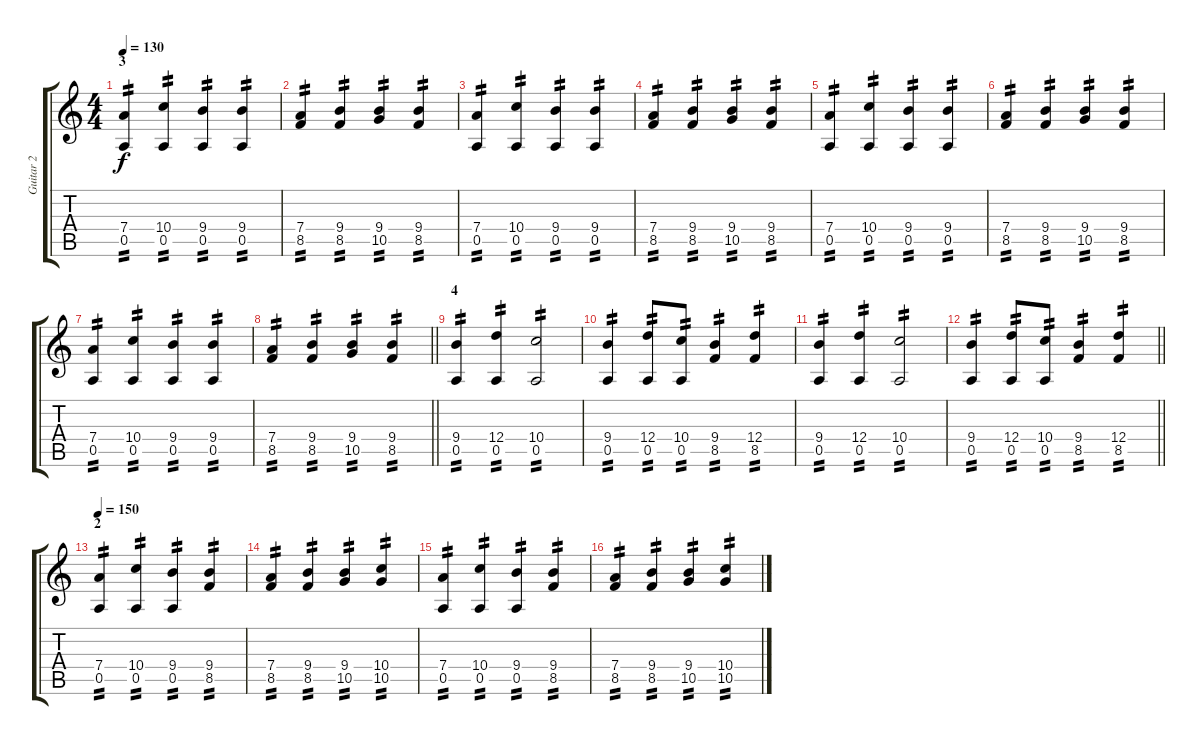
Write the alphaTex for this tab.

\track ("Guitar 2" "Guitar 2") {instrument distortionguitar}
\staff {score tabs}
\tuning (E4 B3 G3 D3 A2 E2) {hide}
\ts (4 4)
\section ("" "3")
\tempo 130
\clef g2
\ks c
(7.4 0.5).4{tp 2 dy f} (10.4 0.5).4{tp 2} (9.4 0.5).4{tp 2} (9.4 0.5).4{tp 2} |
(7.4 8.5).4{tp 2} (9.4 8.5).4{tp 2} (9.4 10.5).4{tp 2} (9.4 8.5).4{tp 2} |
(7.4 0.5).4{tp 2} (10.4 0.5).4{tp 2} (9.4 0.5).4{tp 2} (9.4 0.5).4{tp 2} |
(7.4 8.5).4{tp 2} (9.4 8.5).4{tp 2} (9.4 10.5).4{tp 2} (9.4 8.5).4{tp 2} |
(7.4 0.5).4{tp 2} (10.4 0.5).4{tp 2} (9.4 0.5).4{tp 2} (9.4 0.5).4{tp 2} |
(7.4 8.5).4{tp 2} (9.4 8.5).4{tp 2} (9.4 10.5).4{tp 2} (9.4 8.5).4{tp 2} |
(7.4 0.5).4{tp 2} (10.4 0.5).4{tp 2} (9.4 0.5).4{tp 2} (9.4 0.5).4{tp 2} |
\barLineRight lightlight
(7.4 8.5).4{tp 2} (9.4 8.5).4{tp 2} (9.4 10.5).4{tp 2} (9.4 8.5).4{tp 2} |
\section ("" "4")
(9.4 0.5).4{tp 2} (12.4 0.5).4{tp 2} (10.4 0.5).2{tp 2} |
(9.4 0.5).4{tp 2} (12.4 0.5).8{tp 2} (10.4 0.5).8{tp 2} (9.4 8.5).4{tp 2} (12.4 8.5).4{tp 2} |
(9.4 0.5).4{tp 2} (12.4 0.5).4{tp 2} (10.4 0.5).2{tp 2} |
\barLineRight lightlight
(9.4 0.5).4{tp 2} (12.4 0.5).8{tp 2} (10.4 0.5).8{tp 2} (9.4 8.5).4{tp 2} (12.4 8.5).4{tp 2} |
\section ("" "2")
\tempo 150
(7.4 0.5).4{tp 2} (10.4 0.5).4{tp 2} (9.4 0.5).4{tp 2} (9.4 8.5).4{tp 2} |
(7.4 8.5).4{tp 2} (9.4 8.5).4{tp 2} (9.4 10.5).4{tp 2} (10.4 10.5).4{tp 2} |
(7.4 0.5).4{tp 2} (10.4 0.5).4{tp 2} (9.4 0.5).4{tp 2} (9.4 8.5).4{tp 2} |
(7.4 8.5).4{tp 2} (9.4 8.5).4{tp 2} (9.4 10.5).4{tp 2} (10.4 10.5).4{tp 2}
